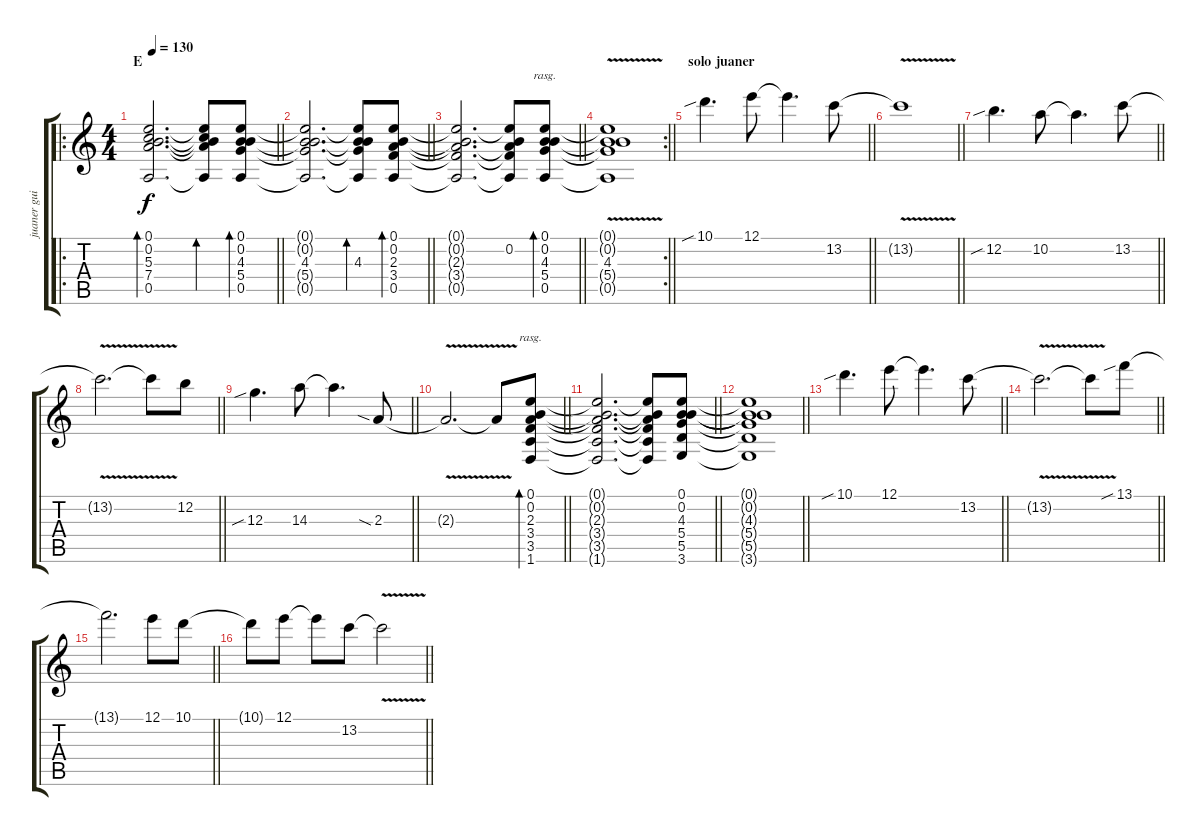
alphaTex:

\track ("juaner guitar 1" "juaner gui") {instrument distortionguitar}
\staff {score tabs}
\tuning (E4 B3 G3 D3 A2 E2) {hide}
\ro
\ts (4 4)
\section ("" "E")
\tempo 130
\clef g2
\barLineRight lightlight
\ks c
(0.1 0.2 5.3 7.4 0.5).2{d bd 480 dy f instrument electricguitarclean} (0.1{t} 0.2{t} 5.3{t} 7.4{t} 0.5{t}).8{bd 480} (0.1 0.2 4.3 5.4 0.5).8{bd 240} |
\barLineRight lightlight
(0.1{t} 0.2{t} 4.3 5.4{t} 0.5{t}).2{d} (0.1{t} 0.2{t} 4.3 5.4{t} 0.5{t}).8{bd 240} (0.1 0.2 2.3 3.4 0.5).8{bd 240} |
\barLineRight lightlight
(0.1{t} 0.2{t} 2.3{t} 3.4{t} 0.5{t}).2{d} (0.1{t} 0.2 2.3{t} 3.4{t} 0.5{t}).8 (0.1 0.2 4.3 5.4 0.5).8{bd 480 rasg ii} |
\rc 2
\barLineRight lightlight
(0.1{v t} 0.2{t} 4.3 5.4{t} 0.5{t}).1 |
\section ("" "solo juaner")
\barLineRight lightlight
10.1{sib}.4{d instrument distortionguitar} 12.1.8 12.1{t}.4{d} 13.2.8 |
\barLineRight lightlight
13.2{v t}.1 |
\barLineRight lightlight
12.2{sib}.4{d} 10.2.8 10.2{t}.4{d} 13.2.8 |
\barLineRight lightlight
13.2{v t}.2{d} 13.2{t}.8 12.2.8 |
\barLineRight lightlight
12.3{sib}.4{d} 14.3.8 14.3{t}.4{d} 2.3{sia}.8 |
\barLineRight lightlight
2.3{v t}.2{d} 2.3{t}.8 (0.1 0.2 2.3 3.4 3.5 1.6).8{bd 480 rasg ii} |
\barLineRight lightlight
(0.1{t} 0.2{t} 2.3{t} 3.4{t} 3.5{t} 1.6{t}).2{d} (0.1{t} 0.2{t} 2.3{t} 3.4{t} 3.5{t} 1.6{t}).8 (0.1 0.2 4.3 5.4 5.5 3.6).8 |
\barLineRight lightlight
(0.1{t} 0.2{t} 4.3{t} 5.4{t} 5.5{t} 3.6{t}).1 |
\barLineRight lightlight
10.1{sib}.4{d} 12.1.8 12.1{t}.4{d} 13.2.8 |
\barLineRight lightlight
13.2{v t}.2{d} 13.2{t}.8 13.1{sib}.8 |
\barLineRight lightlight
13.1{t}.2{d} 12.1.8 10.1.8 |
\barLineRight lightlight
10.1{t}.8 12.1.8 12.1{t}.8 13.2.8 13.2{v t}.2
